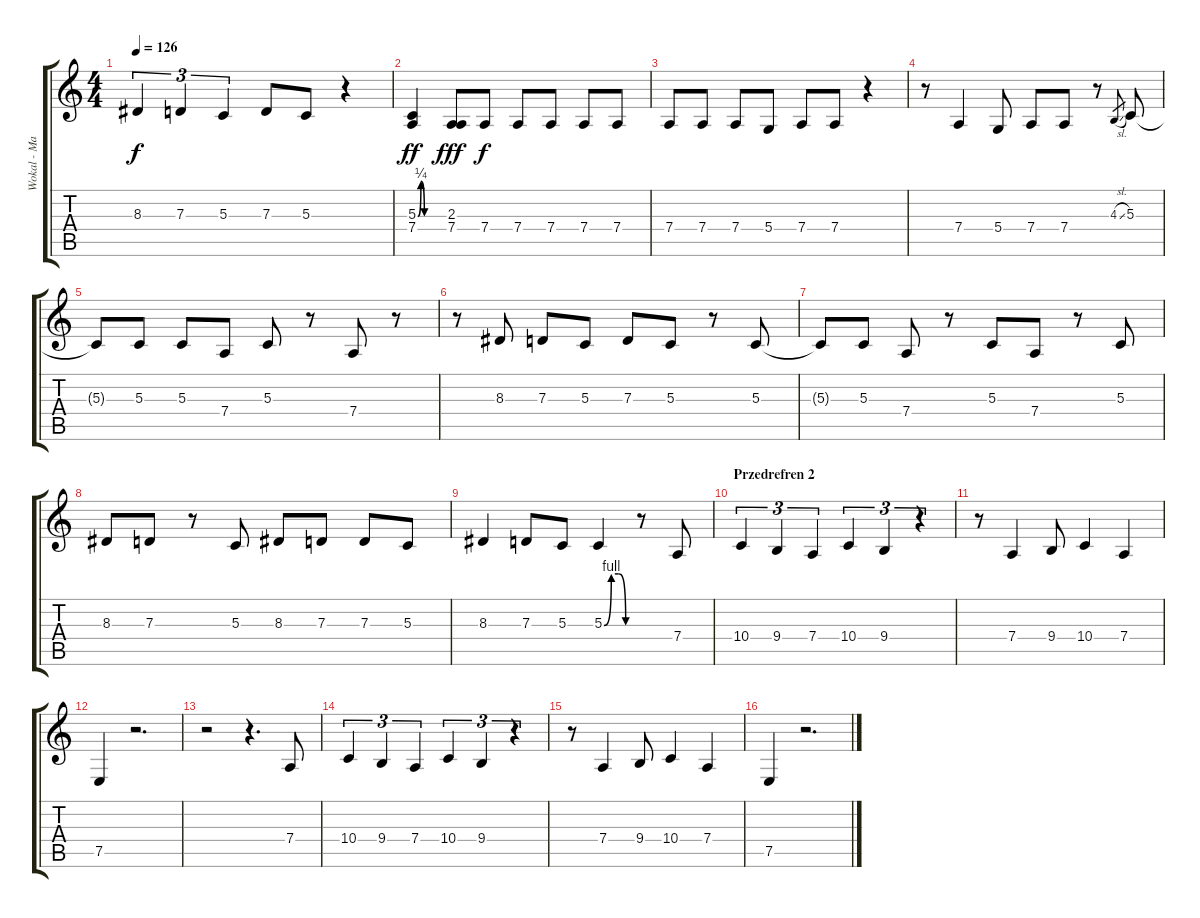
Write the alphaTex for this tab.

\track ("Wokal - Maleo" "Wokal - Ma") {instrument oboe}
\staff {score tabs}
\tuning (E4 B3 G3 D3 A2 D2) {hide}
\ts (4 4)
\tempo 126
\clef g2
\ks c
8.3.4{tu (3 2) dy f} 7.3.4{tu (3 2)} 5.3.4{tu (3 2)} 7.3.8 5.3.8 r.4 |
(5.3{be (custom 0 0 7 1 15 0 60 0)} 7.4).4{dy ff} (2.3 7.4).8{dy fff} 7.4.8{dy f} 7.4.8 7.4.8 7.4.8 7.4.8 |
7.4.8 7.4.8 7.4.8 5.4.8 7.4.8 7.4.8 r.4 |
r.8 7.4.4 5.4.8 7.4.8 7.4.8 r.8 4.3{sl}.8{gr} 5.3.8 |
5.3{t}.8 5.3.8 5.3.8 7.4.8 5.3.8 r.8 7.4.8 r.8 |
r.8 8.3.8 7.3.8 5.3.8 7.3.8 5.3.8 r.8 5.3.8 |
5.3{t}.8 5.3.8 7.4.8 r.8 5.3.8 7.4.8 r.8 5.3.8 |
8.3.8 7.3.8 r.8 5.3.8 8.3.8 7.3.8 7.3.8 5.3.8 |
8.3.4 7.3.8 5.3.8 5.3{be (custom 0 0 15 4 30 4 45 0 60 0)}.4 r.8 7.4.8 |
\section ("" "Przedrefren 2")
10.4.4{tu (3 2)} 9.4.4{tu (3 2)} 7.4.4{tu (3 2)} 10.4.4{tu (3 2)} 9.4.4{tu (3 2)} r.4{tu (3 2)} |
r.8 7.4.4 9.4.8 10.4.4 7.4.4 |
7.5.4 r.2{d} |
r.2 r.4{d} 7.4.8 |
10.4.4{tu (3 2)} 9.4.4{tu (3 2)} 7.4.4{tu (3 2)} 10.4.4{tu (3 2)} 9.4.4{tu (3 2)} r.4{tu (3 2)} |
r.8 7.4.4 9.4.8 10.4.4 7.4.4 |
7.5.4 r.2{d}
